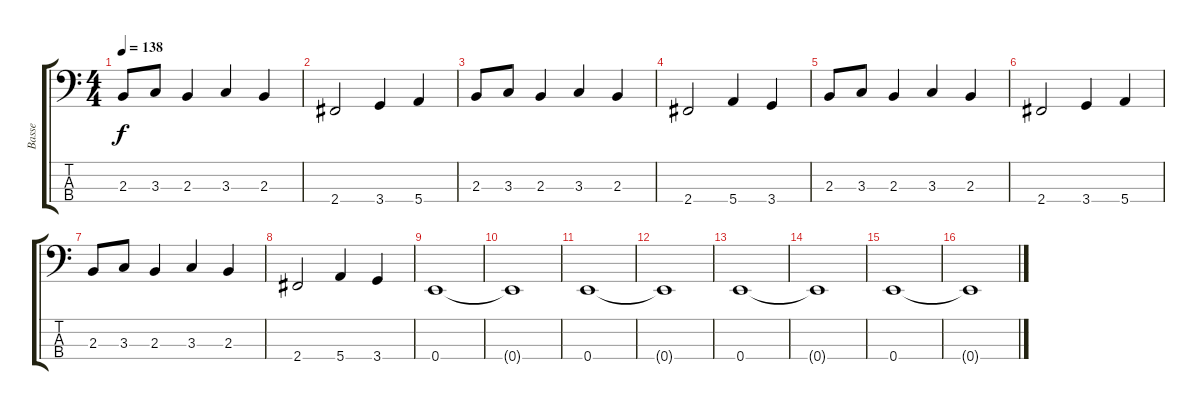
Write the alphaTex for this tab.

\track ("Basse" "Basse") {instrument electricbasspick}
\staff {score tabs}
\tuning (G2 D2 A1 E1) {hide}
\ts (4 4)
\tempo 138
\clef f4
\ks c
2.3.8{dy f} 3.3.8 2.3.4 3.3.4 2.3.4 |
2.4.2 3.4.4 5.4.4 |
2.3.8 3.3.8 2.3.4 3.3.4 2.3.4 |
2.4.2 5.4.4 3.4.4 |
2.3.8 3.3.8 2.3.4 3.3.4 2.3.4 |
2.4.2 3.4.4 5.4.4 |
2.3.8 3.3.8 2.3.4 3.3.4 2.3.4 |
2.4.2 5.4.4 3.4.4 |
0.4.1 |
0.4{t}.1 |
0.4.1 |
0.4{t}.1 |
0.4.1 |
0.4{t}.1 |
0.4.1 |
0.4{t}.1
